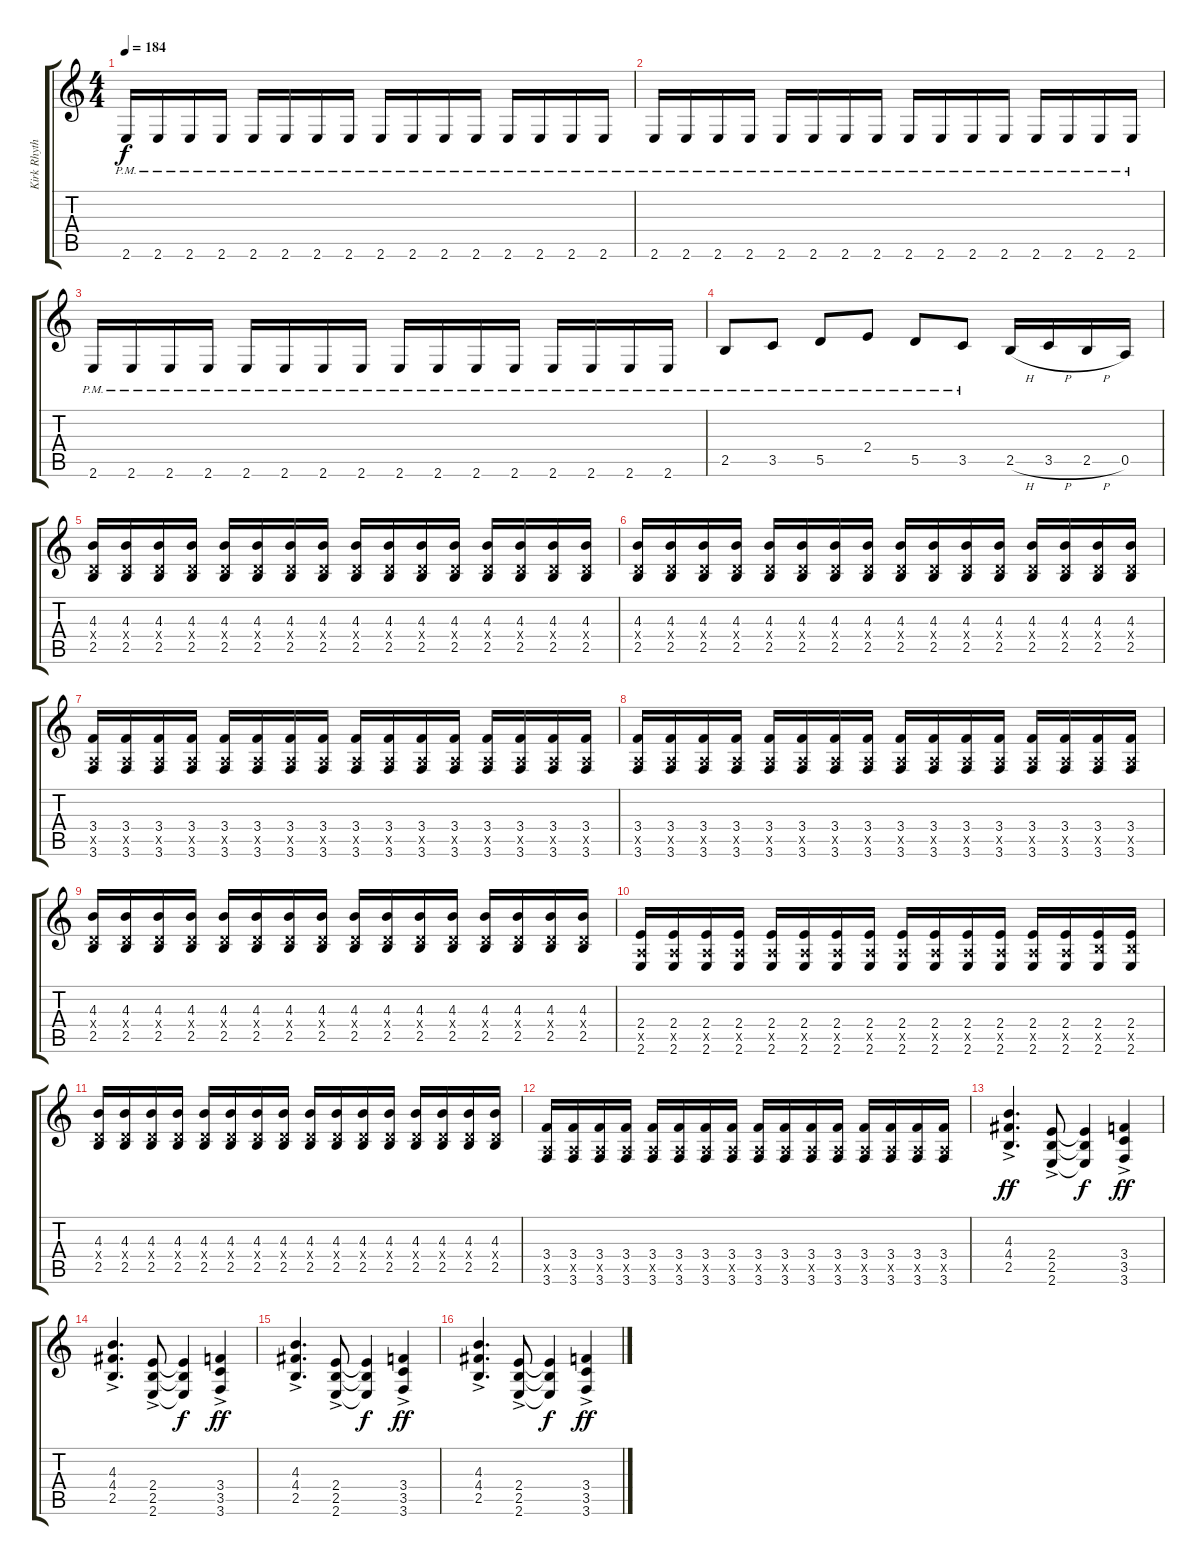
\track ("Kirk Rhythm" "Kirk Rhyth") {instrument distortionguitar}
\staff {score tabs}
\tuning (E4 B3 G3 D3 A2 D2) {hide}
\ts (4 4)
\tempo 184
\clef g2
\ks c
2.6{pm}.16{dy f} 2.6{pm}.16 2.6{pm}.16 2.6{pm}.16 2.6{pm}.16 2.6{pm}.16 2.6{pm}.16 2.6{pm}.16 2.6{pm}.16 2.6{pm}.16 2.6{pm}.16 2.6{pm}.16 2.6{pm}.16 2.6{pm}.16 2.6{pm}.16 2.6{pm}.16 |
2.6{pm}.16 2.6{pm}.16 2.6{pm}.16 2.6{pm}.16 2.6{pm}.16 2.6{pm}.16 2.6{pm}.16 2.6{pm}.16 2.6{pm}.16 2.6{pm}.16 2.6{pm}.16 2.6{pm}.16 2.6{pm}.16 2.6{pm}.16 2.6{pm}.16 2.6{pm}.16 |
2.6{pm}.16 2.6{pm}.16 2.6{pm}.16 2.6{pm}.16 2.6{pm}.16 2.6{pm}.16 2.6{pm}.16 2.6{pm}.16 2.6{pm}.16 2.6{pm}.16 2.6{pm}.16 2.6{pm}.16 2.6{pm}.16 2.6{pm}.16 2.6{pm}.16 2.6{pm}.16 |
2.5{pm}.8 3.5{pm}.8 5.5{pm}.8 2.4{pm}.8 5.5{pm}.8 3.5{pm}.8 2.5{h}.16 3.5{h}.16 2.5{h}.16 0.5.16 |
(4.3 0.4{x} 2.5).16 (4.3 0.4{x} 2.5).16 (4.3 0.4{x} 2.5).16 (4.3 0.4{x} 2.5).16 (4.3 0.4{x} 2.5).16 (4.3 0.4{x} 2.5).16 (4.3 0.4{x} 2.5).16 (4.3 0.4{x} 2.5).16 (4.3 0.4{x} 2.5).16 (4.3 0.4{x} 2.5).16 (4.3 0.4{x} 2.5).16 (4.3 0.4{x} 2.5).16 (4.3 0.4{x} 2.5).16 (4.3 0.4{x} 2.5).16 (4.3 0.4{x} 2.5).16 (4.3 0.4{x} 2.5).16 |
(4.3 0.4{x} 2.5).16 (4.3 0.4{x} 2.5).16 (4.3 0.4{x} 2.5).16 (4.3 0.4{x} 2.5).16 (4.3 0.4{x} 2.5).16 (4.3 0.4{x} 2.5).16 (4.3 0.4{x} 2.5).16 (4.3 0.4{x} 2.5).16 (4.3 0.4{x} 2.5).16 (4.3 0.4{x} 2.5).16 (4.3 0.4{x} 2.5).16 (4.3 0.4{x} 2.5).16 (4.3 0.4{x} 2.5).16 (4.3 0.4{x} 2.5).16 (4.3 0.4{x} 2.5).16 (4.3 0.4{x} 2.5).16 |
(3.4 0.5{x} 3.6).16 (3.4 0.5{x} 3.6).16 (3.4 0.5{x} 3.6).16 (3.4 0.5{x} 3.6).16 (3.4 0.5{x} 3.6).16 (3.4 0.5{x} 3.6).16 (3.4 0.5{x} 3.6).16 (3.4 0.5{x} 3.6).16 (3.4 0.5{x} 3.6).16 (3.4 0.5{x} 3.6).16 (3.4 0.5{x} 3.6).16 (3.4 0.5{x} 3.6).16 (3.4 0.5{x} 3.6).16 (3.4 0.5{x} 3.6).16 (3.4 0.5{x} 3.6).16 (3.4 0.5{x} 3.6).16 |
(3.4 0.5{x} 3.6).16 (3.4 0.5{x} 3.6).16 (3.4 0.5{x} 3.6).16 (3.4 0.5{x} 3.6).16 (3.4 0.5{x} 3.6).16 (3.4 0.5{x} 3.6).16 (3.4 0.5{x} 3.6).16 (3.4 0.5{x} 3.6).16 (3.4 0.5{x} 3.6).16 (3.4 0.5{x} 3.6).16 (3.4 0.5{x} 3.6).16 (3.4 0.5{x} 3.6).16 (3.4 0.5{x} 3.6).16 (3.4 0.5{x} 3.6).16 (3.4 0.5{x} 3.6).16 (3.4 0.5{x} 3.6).16 |
(4.3 0.4{x} 2.5).16 (4.3 0.4{x} 2.5).16 (4.3 0.4{x} 2.5).16 (4.3 0.4{x} 2.5).16 (4.3 0.4{x} 2.5).16 (4.3 0.4{x} 2.5).16 (4.3 0.4{x} 2.5).16 (4.3 0.4{x} 2.5).16 (4.3 0.4{x} 2.5).16 (4.3 0.4{x} 2.5).16 (4.3 0.4{x} 2.5).16 (4.3 0.4{x} 2.5).16 (4.3 0.4{x} 2.5).16 (4.3 0.4{x} 2.5).16 (4.3 0.4{x} 2.5).16 (4.3 0.4{x} 2.5).16 |
(2.4 0.5{x} 2.6).16 (2.4 0.5{x} 2.6).16 (2.4 0.5{x} 2.6).16 (2.4 0.5{x} 2.6).16 (2.4 0.5{x} 2.6).16 (2.4 0.5{x} 2.6).16 (2.4 0.5{x} 2.6).16 (2.4 0.5{x} 2.6).16 (2.4 0.5{x} 2.6).16 (2.4 0.5{x} 2.6).16 (2.4 0.5{x} 2.6).16 (2.4 0.5{x} 2.6).16 (2.4 0.5{x} 2.6).16 (2.4 0.5{x} 2.6).16 (2.4 2.5{x} 2.6).16 (2.4 2.5{x} 2.6).16 |
(4.3 0.4{x} 2.5).16 (4.3 0.4{x} 2.5).16 (4.3 0.4{x} 2.5).16 (4.3 0.4{x} 2.5).16 (4.3 0.4{x} 2.5).16 (4.3 0.4{x} 2.5).16 (4.3 0.4{x} 2.5).16 (4.3 0.4{x} 2.5).16 (4.3 0.4{x} 2.5).16 (4.3 0.4{x} 2.5).16 (4.3 0.4{x} 2.5).16 (4.3 0.4{x} 2.5).16 (4.3 0.4{x} 2.5).16 (4.3 0.4{x} 2.5).16 (4.3 0.4{x} 2.5).16 (4.3 0.4{x} 2.5).16 |
(3.4 0.5{x} 3.6).16 (3.4 0.5{x} 3.6).16 (3.4 0.5{x} 3.6).16 (3.4 0.5{x} 3.6).16 (3.4 0.5{x} 3.6).16 (3.4 0.5{x} 3.6).16 (3.4 0.5{x} 3.6).16 (3.4 0.5{x} 3.6).16 (3.4 0.5{x} 3.6).16 (3.4 0.5{x} 3.6).16 (3.4 0.5{x} 3.6).16 (3.4 0.5{x} 3.6).16 (3.4 0.5{x} 3.6).16 (3.4 0.5{x} 3.6).16 (3.4 0.5{x} 3.6).16 (3.4 0.5{x} 3.6).16 |
(4.3{ac} 4.4{ac} 2.5{ac}).4{d dy ff} (2.4{ac} 2.5{ac} 2.6{ac}).8 (2.4{t} 2.5{t} 2.6{t}).4{dy f} (3.4{ac} 3.5{ac} 3.6{ac}).4{dy ff} |
(4.3{ac} 4.4{ac} 2.5{ac}).4{d} (2.4{ac} 2.5{ac} 2.6{ac}).8 (2.4{t} 2.5{t} 2.6{t}).4{dy f} (3.4{ac} 3.5{ac} 3.6{ac}).4{dy ff} |
(4.3{ac} 4.4{ac} 2.5{ac}).4{d} (2.4{ac} 2.5{ac} 2.6{ac}).8 (2.4{t} 2.5{t} 2.6{t}).4{dy f} (3.4{ac} 3.5{ac} 3.6{ac}).4{dy ff} |
(4.3{ac} 4.4{ac} 2.5{ac}).4{d} (2.4{ac} 2.5{ac} 2.6{ac}).8 (2.4{t} 2.5{t} 2.6{t}).4{dy f} (3.4{ac} 3.5{ac} 3.6{ac}).4{dy ff}
